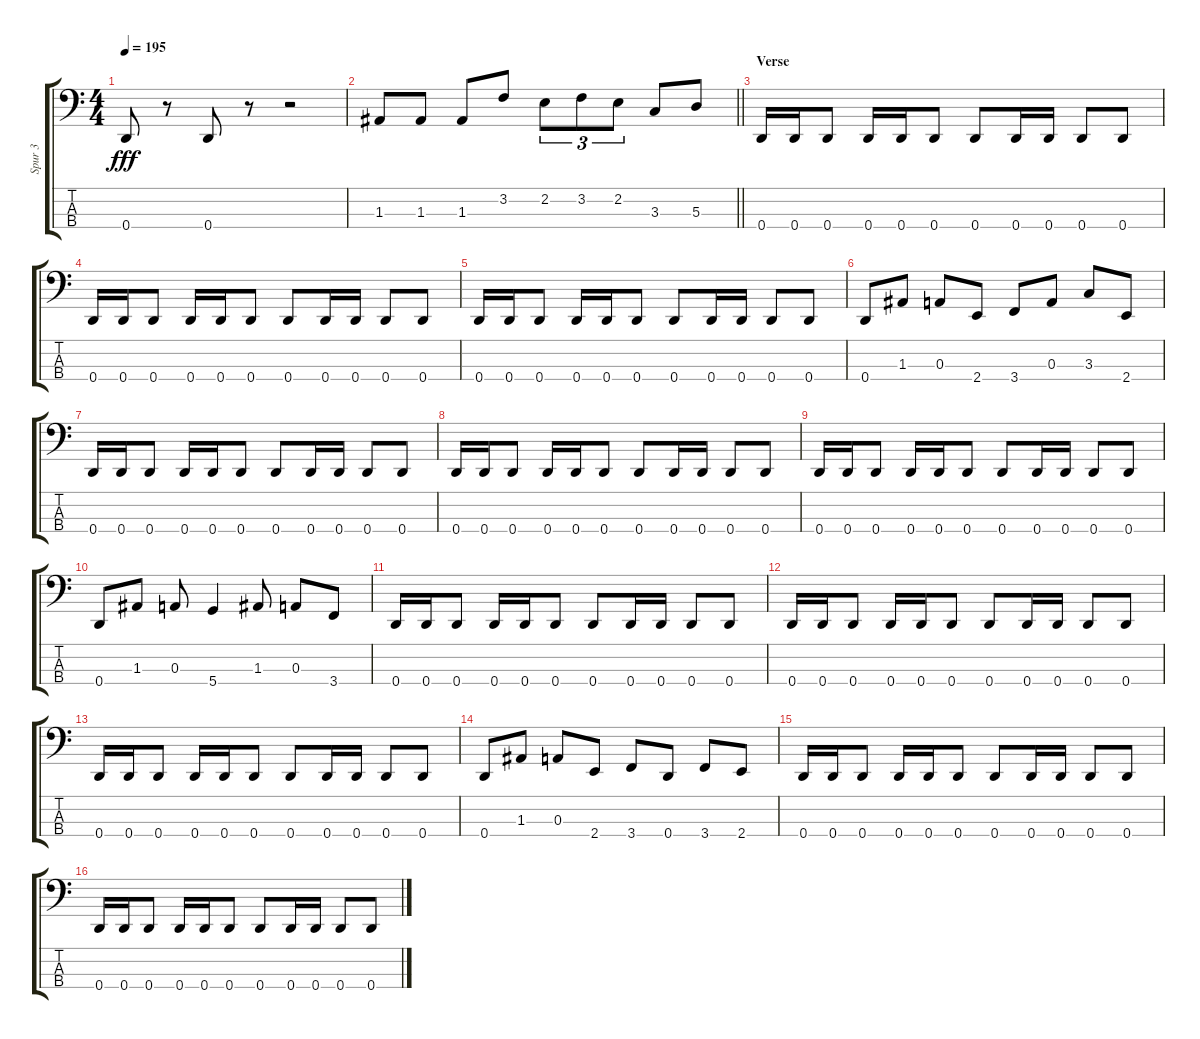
\track ("Spur 3" "Spur 3") {instrument electricbassfinger}
\staff {score tabs}
\tuning (G2 D2 A1 D1) {hide}
\ts (4 4)
\tempo 195
\clef f4
\ks c
0.4.8{dy fff} r.8 0.4.8 r.8 r.2 |
\barLineRight lightlight
1.3.8 1.3.8 1.3.8 3.2.8 2.2.8{tu (3 2)} 3.2.8{tu (3 2)} 2.2.8{tu (3 2)} 3.3.8 5.3.8 |
\section ("" "Verse")
0.4.16 0.4.16 0.4.8 0.4.16 0.4.16 0.4.8 0.4.8 0.4.16 0.4.16 0.4.8 0.4.8 |
0.4.16 0.4.16 0.4.8 0.4.16 0.4.16 0.4.8 0.4.8 0.4.16 0.4.16 0.4.8 0.4.8 |
0.4.16 0.4.16 0.4.8 0.4.16 0.4.16 0.4.8 0.4.8 0.4.16 0.4.16 0.4.8 0.4.8 |
0.4.8 1.3.8 0.3.8 2.4.8 3.4.8 0.3.8 3.3.8 2.4.8 |
0.4.16 0.4.16 0.4.8 0.4.16 0.4.16 0.4.8 0.4.8 0.4.16 0.4.16 0.4.8 0.4.8 |
0.4.16 0.4.16 0.4.8 0.4.16 0.4.16 0.4.8 0.4.8 0.4.16 0.4.16 0.4.8 0.4.8 |
0.4.16 0.4.16 0.4.8 0.4.16 0.4.16 0.4.8 0.4.8 0.4.16 0.4.16 0.4.8 0.4.8 |
0.4.8 1.3.8 0.3.8 5.4.4 1.3.8 0.3.8 3.4.8 |
0.4.16 0.4.16 0.4.8 0.4.16 0.4.16 0.4.8 0.4.8 0.4.16 0.4.16 0.4.8 0.4.8 |
0.4.16 0.4.16 0.4.8 0.4.16 0.4.16 0.4.8 0.4.8 0.4.16 0.4.16 0.4.8 0.4.8 |
0.4.16 0.4.16 0.4.8 0.4.16 0.4.16 0.4.8 0.4.8 0.4.16 0.4.16 0.4.8 0.4.8 |
0.4.8 1.3.8 0.3.8 2.4.8 3.4.8 0.4.8 3.4.8 2.4.8 |
0.4.16 0.4.16 0.4.8 0.4.16 0.4.16 0.4.8 0.4.8 0.4.16 0.4.16 0.4.8 0.4.8 |
0.4.16 0.4.16 0.4.8 0.4.16 0.4.16 0.4.8 0.4.8 0.4.16 0.4.16 0.4.8 0.4.8
